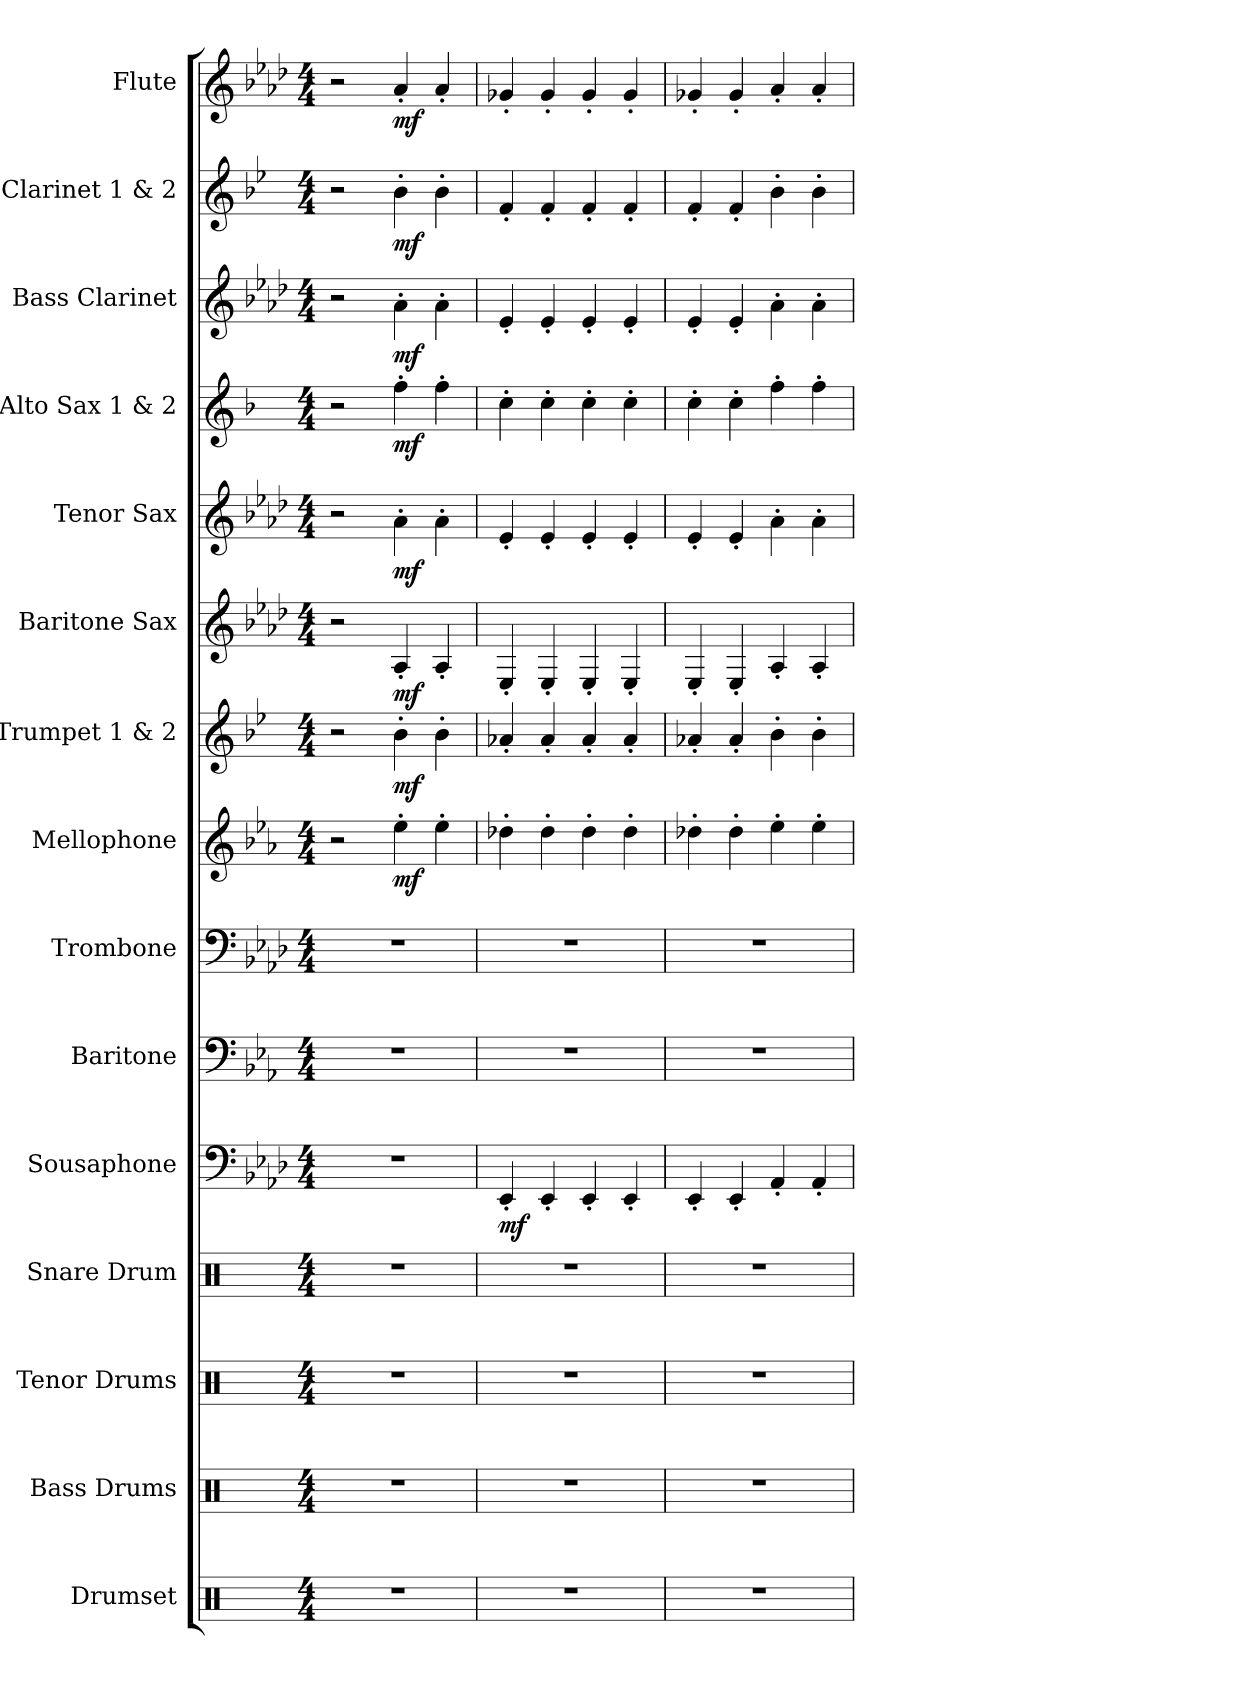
**kern	**kern	**kern	**kern	**kern	**dynam	**kern	**kern	**kern	**dynam	**kern	**dynam	**kern	**dynam	**kern	**dynam	**kern	**dynam	**kern	**dynam	**kern	**dynam	**kern	**dynam
*part15	*part14	*part13	*part12	*part11	*part11	*part10	*part9	*part8	*part8	*part7	*part7	*part6	*part6	*part5	*part5	*part4	*part4	*part3	*part3	*part2	*part2	*part1	*part1
*staff15	*staff14	*staff13	*staff12	*staff11	*staff11	*staff10	*staff9	*staff8	*staff8	*staff7	*staff7	*staff6	*staff6	*staff5	*staff5	*staff4	*staff4	*staff3	*staff3	*staff2	*staff2	*staff1	*staff1
*I"Drumset	*I"Bass Drums	*I"Tenor Drums	*I"Snare Drum	*I"Sousaphone	*	*I"Baritone	*I"Trombone	*I"Mellophone	*	*I"Trumpet 1 &amp; 2	*	*I"Baritone Sax	*	*I"Tenor Sax	*	*I"Alto Sax 1 &amp; 2	*	*I"Bass Clarinet	*	*I"Clarinet 1 &amp; 2	*	*I"Flute	*
*I'D. Set	*I'B.D.	*I'T.D.	*I'S.D.	*	*	*I'Bar.	*I'Tbn.	*I'Mph.	*	*I'Tpt. 1&amp;2	*	*I'Bari. Sax.	*	*I'T. Sax.	*	*I'A. Sax. 1&amp;2	*	*I'B. Cl.	*	*I'Cl. 1&amp;2	*	*I'Fl.	*
*clefX	*clefX	*clefX	*clefX	*clefF4	*	*clefF4	*clefF4	*clefG2	*	*clefG2	*	*clefG2	*	*clefG2	*	*clefG2	*	*clefG2	*	*clefG2	*	*clefG2	*
*	*	*	*	*	*	*ITrd4c7	*	*ITrd4c7	*	*ITrd1c2	*	*ITrd12c21	*	*ITrd8c14	*	*ITrd5c9	*	*ITrd8c14	*	*ITrd1c2	*	*	*
*k[]	*k[]	*k[]	*k[]	*k[b-e-a-d-]	*	*k[b-e-a-d-]	*k[b-e-a-d-]	*k[b-e-a-d-]	*	*k[b-e-a-d-]	*	*k[b-e-a-d-]	*	*k[b-e-a-d-]	*	*k[b-e-a-d-]	*	*k[b-e-a-d-]	*	*k[b-e-a-d-]	*	*k[b-e-a-d-]	*
*M4/4	*M4/4	*M4/4	*M4/4	*M4/4	*	*M4/4	*M4/4	*M4/4	*	*M4/4	*	*M4/4	*	*M4/4	*	*M4/4	*	*M4/4	*	*M4/4	*	*M4/4	*
*MM120	*MM120	*MM120	*MM120	*MM120	*	*MM120	*MM120	*MM120	*	*MM120	*	*MM120	*	*MM120	*	*MM120	*	*MM120	*	*MM120	*	*MM120	*
=1	=1	=1	=1	=1	=1	=1	=1	=1	=1	=1	=1	=1	=1	=1	=1	=1	=1	=1	=1	=1	=1	=1	=1
1r	1r	1r	1r	1r	.	1r	1r	2r	.	2r	.	2r	.	2r	.	2r	.	2r	.	2r	.	2r	.
!	!	!	!	!	!	!	!	!	!LO:DY:b	!	!LO:DY:b	!	!LO:DY:b	!	!LO:DY:b	!	!LO:DY:b	!	!LO:DY:b	!	!LO:DY:b	!	!LO:DY:b
.	.	.	.	.	.	.	.	4a-'\	mf	4a-'\	mf	4AA-'/	mf	4A-'\	mf	4a-'\	mf	4A-'\	mf	4a-'\	mf	4a-'/	mf
.	.	.	.	.	.	.	.	4a-'\	.	4a-'\	.	4AA-'/	.	4A-'\	.	4a-'\	.	4A-'\	.	4a-'\	.	4a-'/	.
=2	=2	=2	=2	=2	=2	=2	=2	=2	=2	=2	=2	=2	=2	=2	=2	=2	=2	=2	=2	=2	=2	=2	=2
!	!	!	!	!	!LO:DY:b	!	!	!	!	!	!	!	!	!	!	!	!	!	!	!	!	!	!
1r	1r	1r	1r	4EE-'/	mf	1r	1r	4g-X'\	.	4g-X'/	.	4EE-'/	.	4E-'/	.	4e-'\	.	4E-'/	.	4e-'/	.	4g-X'/	.
.	.	.	.	4EE-'/	.	.	.	4g-'\	.	4g-'/	.	4EE-'/	.	4E-'/	.	4e-'\	.	4E-'/	.	4e-'/	.	4g-'/	.
.	.	.	.	4EE-'/	.	.	.	4g-'\	.	4g-'/	.	4EE-'/	.	4E-'/	.	4e-'\	.	4E-'/	.	4e-'/	.	4g-'/	.
.	.	.	.	4EE-'/	.	.	.	4g-'\	.	4g-'/	.	4EE-'/	.	4E-'/	.	4e-'\	.	4E-'/	.	4e-'/	.	4g-'/	.
=3	=3	=3	=3	=3	=3	=3	=3	=3	=3	=3	=3	=3	=3	=3	=3	=3	=3	=3	=3	=3	=3	=3	=3
1r	1r	1r	1r	4EE-'/	.	1r	1r	4g-X'\	.	4g-X'/	.	4EE-'/	.	4E-'/	.	4e-'\	.	4E-'/	.	4e-'/	.	4g-X'/	.
.	.	.	.	4EE-'/	.	.	.	4g-'\	.	4g-'/	.	4EE-'/	.	4E-'/	.	4e-'\	.	4E-'/	.	4e-'/	.	4g-'/	.
.	.	.	.	4AA-'/	.	.	.	4a-'\	.	4a-'\	.	4AA-'/	.	4A-'\	.	4a-'\	.	4A-'\	.	4a-'\	.	4a-'/	.
.	.	.	.	4AA-'/	.	.	.	4a-'\	.	4a-'\	.	4AA-'/	.	4A-'\	.	4a-'\	.	4A-'\	.	4a-'\	.	4a-'/	.
=	=	=	=	=	=	=	=	=	=	=	=	=	=	=	=	=	=	=	=	=	=	=	=
*-	*-	*-	*-	*-	*-	*-	*-	*-	*-	*-	*-	*-	*-	*-	*-	*-	*-	*-	*-	*-	*-	*-	*-
